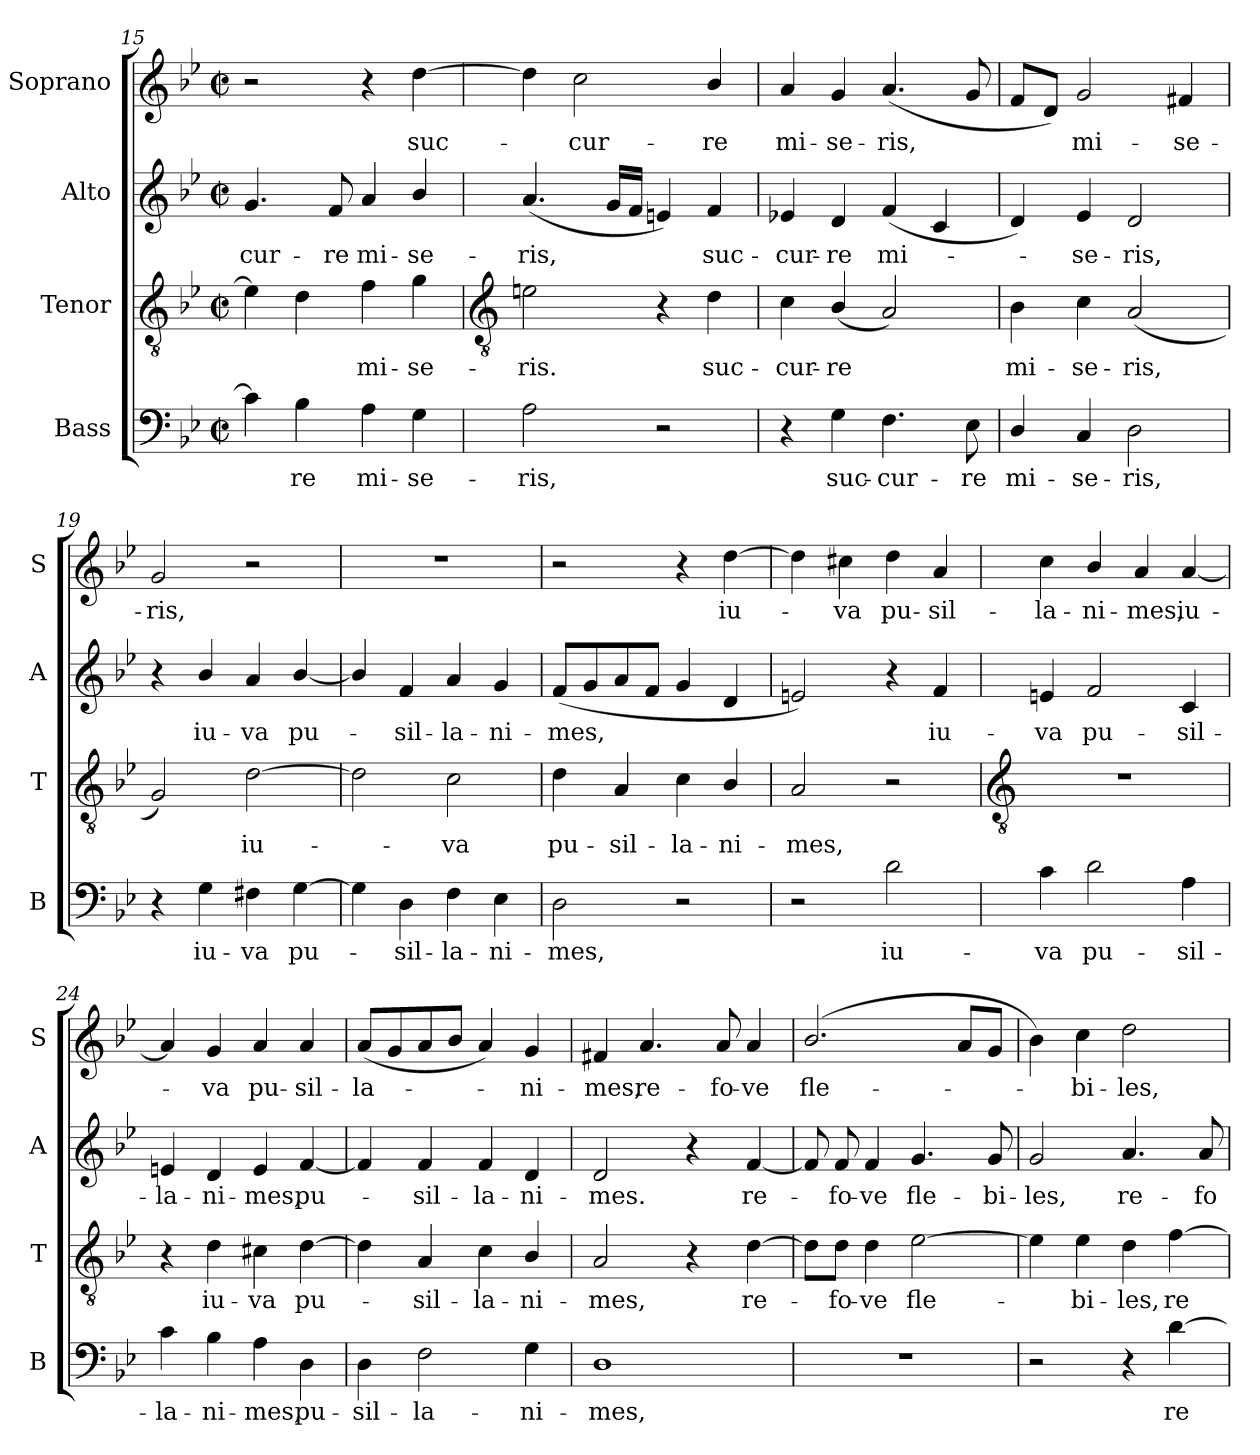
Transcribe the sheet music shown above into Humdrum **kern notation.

**kern	**text	**kern	**text	**kern	**text	**kern	**text
*part4	*part4	*part3	*part3	*part2	*part2	*part1	*part1
*staff4	*staff4	*staff3	*staff3	*staff2	*staff2	*staff1	*staff1
*I"Bass	*	*I"Tenor	*	*I"Alto	*	*I"Soprano	*
*I'B	*	*I'T	*	*I'A	*	*I'S	*
*clefF4	*	*clefGv2	*	*clefG2	*	*clefG2	*
*k[b-e-]	*	*k[b-e-]	*	*k[b-e-]	*	*k[b-e-]	*
*B-:	*	*B-:	*	*B-:	*	*B-:	*
*M2/2	*	*M2/2	*	*M2/2	*	*M2/2	*
*met(c|)	*	*met(c|)	*	*met(c|)	*	*met(c|)	*
=15	=15	=15	=15	=15	=15	=15	=15
!	!	!	!	!	!LO:LY:b	!	!
4c]	.	4e-]	.	4.g	-cur-	2r	.
!	!LO:LY:b	!	!	!	!	!	!
4B-	re	4d	.	.	.	.	.
!	!	!	!	!	!LO:LY:b	!	!
.	.	.	.	8f	-re	.	.
!	!LO:LY:b	!	!LO:LY:b	!	!LO:LY:b	!	!
4A	mi-	4f	mi-	4a	mi-	4r	.
!	!LO:LY:b	!	!LO:LY:b	!	!LO:LY:b	!	!LO:LY:b
4G	-se-	4g	-se-	4b-/	-se-	[4dd	suc-
!!LO:LB:g=z
=16	=16	=16	=16	=16	=16	=16	=16
*	*	*clefGv2	*	*	*	*	*
!	!LO:LY:b	!	!LO:LY:b	!	!LO:LY:b	!	!
2A	-ris,	2en	-ris.	(<4.a	-ris,	4dd]	.
!	!	!	!	!	!	!	!LO:LY:b
.	.	.	.	.	.	2cc	cur-
.	.	.	.	16gLL	.	.	.
.	.	.	.	16fJJ	.	.	.
2r	.	4r	.	4en)	.	.	.
!	!	!	!LO:LY:b	!	!LO:LY:b	!	!LO:LY:b
.	.	4d	suc-	4f	suc-	4b-/	-re
=17	=17	=17	=17	=17	=17	=17	=17
!	!	!	!LO:LY:b	!	!LO:LY:b	!	!LO:LY:b
4r	.	4c	-cur-	4e-X	-cur-	4a	mi-
!	!LO:LY:b	!	!LO:LY:b	!	!LO:LY:b	!	!LO:LY:b
4G	suc-	(<4B-/	-re	4d	-re	4g	-se-
!	!LO:LY:b	!	!	!	!LO:LY:b	!	!LO:LY:b
4.F	-cur-	2A)	.	(<4f	mi-	(<4.a	-ris,
.	.	.	.	4c	.	.	.
!	!LO:LY:b	!	!	!	!	!	!
8E-	-re	.	.	.	.	8g	.
=18	=18	=18	=18	=18	=18	=18	=18
!	!LO:LY:b	!	!LO:LY:b	!	!	!	!
4D/	mi-	4B-	mi-	4d)	.	8fL	.
.	.	.	.	.	.	8dJ)	.
!	!LO:LY:b	!	!LO:LY:b	!	!LO:LY:b	!	!LO:LY:b
4C	-se-	4c	-se-	4e-	se-	2g	mi-
!	!LO:LY:b	!	!LO:LY:b	!	!LO:LY:b	!	!
2D	-ris,	(<2A	-ris,	2d	-ris,	.	.
!	!	!	!	!	!	!	!LO:LY:b
.	.	.	.	.	.	4f#X	-se-
=19	=19	=19	=19	=19	=19	=19	=19
!	!	!	!	!	!	!	!LO:LY:b
4r	.	2G)	.	4r	.	2g	-ris,
!	!LO:LY:b	!	!	!	!LO:LY:b	!	!
4G	iu-	.	.	4b-/	iu-	.	.
!	!LO:LY:b	!	!LO:LY:b	!	!LO:LY:b	!	!
4F#X	-va	[2d	iu-	4a	-va	2r	.
!	!LO:LY:b	!	!	!	!LO:LY:b	!	!
[4G	pu-	.	.	[4b-/	pu-	.	.
=20	=20	=20	=20	=20	=20	=20	=20
4G]	.	2d]	.	4b-/]	.	1r	.
!	!LO:LY:b	!	!	!	!LO:LY:b	!	!
4D	sil-	.	.	4f	sil-	.	.
!	!LO:LY:b	!	!LO:LY:b	!	!LO:LY:b	!	!
4F	-la-	2c	va	4a	-la-	.	.
!	!LO:LY:b	!	!	!	!LO:LY:b	!	!
4E-	-ni-	.	.	4g	-ni-	.	.
=21	=21	=21	=21	=21	=21	=21	=21
!	!LO:LY:b	!	!LO:LY:b	!	!LO:LY:b	!	!
2D	-mes,	4d	pu-	(<8fL	-mes,	2r	.
.	.	.	.	8g	.	.	.
!	!	!	!LO:LY:b	!	!	!	!
.	.	4A	-sil-	8a	.	.	.
.	.	.	.	8fJ	.	.	.
!	!	!	!LO:LY:b	!	!	!	!
2r	.	4c	-la-	4g	.	4r	.
!	!	!	!LO:LY:b	!	!	!	!LO:LY:b
.	.	4B-/	-ni-	4d	.	[4dd	iu-
=22	=22	=22	=22	=22	=22	=22	=22
!	!	!	!LO:LY:b	!	!	!	!
2r	.	2A	-mes,	2en)	.	4dd]	.
!	!	!	!	!	!	!	!LO:LY:b
.	.	.	.	.	.	4cc#X	va
!	!LO:LY:b	!	!	!	!	!	!LO:LY:b
2d	iu-	2r	.	4r	.	4dd	pu-
!	!	!	!	!	!LO:LY:b	!	!LO:LY:b
.	.	.	.	4f	iu-	4a	-sil-
!!LO:LB:g=z
=23	=23	=23	=23	=23	=23	=23	=23
*	*	*clefGv2	*	*	*	*	*
!	!LO:LY:b	!	!	!	!LO:LY:b	!	!LO:LY:b
4c	-va	1r	.	4en	-va	4cc	-la-
!	!LO:LY:b	!	!	!	!LO:LY:b	!	!LO:LY:b
2d	pu-	.	.	2f	pu-	4b-/	-ni-
!	!	!	!	!	!	!	!LO:LY:b
.	.	.	.	.	.	4a	-mes,
!	!LO:LY:b	!	!	!	!LO:LY:b	!	!LO:LY:b
4A	-sil-	.	.	4c	-sil-	[4a	iu-
=24	=24	=24	=24	=24	=24	=24	=24
!	!LO:LY:b	!	!	!	!LO:LY:b	!	!
4c	-la-	4r	.	4en	-la-	4a]	.
!	!LO:LY:b	!	!LO:LY:b	!	!LO:LY:b	!	!LO:LY:b
4B-	-ni-	4d	iu-	4d	-ni-	4g	va
!	!LO:LY:b	!	!LO:LY:b	!	!LO:LY:b	!	!LO:LY:b
4A	-mes,	4c#X	-va	4e	-mes,	4a	pu-
!	!LO:LY:b	!	!LO:LY:b	!	!LO:LY:b	!	!LO:LY:b
4D	pu-	[4d	pu-	[4f	pu-	4a	-sil-
=25	=25	=25	=25	=25	=25	=25	=25
!	!LO:LY:b	!	!	!	!	!	!LO:LY:b
4D	-sil-	4d]	.	4f]	.	(<8aL	-la-
.	.	.	.	.	.	8g	.
!	!LO:LY:b	!	!LO:LY:b	!	!LO:LY:b	!	!
2F	-la-	4A	sil-	4f	sil-	8a	.
.	.	.	.	.	.	8b-J	.
!	!	!	!LO:LY:b	!	!LO:LY:b	!	!
.	.	4c	-la-	4f	-la-	4a)	.
!	!LO:LY:b	!	!LO:LY:b	!	!LO:LY:b	!	!LO:LY:b
4G	-ni-	4B-/	-ni-	4d	-ni-	4g	ni-
=26	=26	=26	=26	=26	=26	=26	=26
!	!LO:LY:b	!	!LO:LY:b	!	!LO:LY:b	!	!LO:LY:b
1D	-mes,	2A/	-mes,	2d	-mes.	4f#X	-mes,
!	!	!	!	!	!	!	!LO:LY:b
.	.	.	.	.	.	4.a	re-
.	.	4r	.	4r	.	.	.
!	!	!	!	!	!	!	!LO:LY:b
.	.	.	.	.	.	8a	-fo-
!	!	!	!LO:LY:b	!	!LO:LY:b	!	!LO:LY:b
.	.	[4d	re-	[4f	re-	4a	-ve
=27	=27	=27	=27	=27	=27	=27	=27
!	!	!	!	!	!	!	!LO:LY:b
1r	.	8d\L]	.	8f]	.	(<2.b-/	fle-
!	!	!	!LO:LY:b	!	!LO:LY:b	!	!
.	.	8d\J	fo-	8f	fo-	.	.
!	!	!	!LO:LY:b	!	!LO:LY:b	!	!
.	.	4d	-ve	4f	-ve	.	.
!	!	!	!LO:LY:b	!	!LO:LY:b	!	!
.	.	[2e-	fle-	4.g	fle-	.	.
.	.	.	.	.	.	8aL	.
!	!	!	!	!	!LO:LY:b	!	!
.	.	.	.	8g	-bi-	8gJ	.
=28	=28	=28	=28	=28	=28	=28	=28
!	!	!	!	!	!LO:LY:b	!	!
2r	.	4e-]	.	2g	-les,	4b-)	.
!	!	!	!LO:LY:b	!	!	!	!LO:LY:b
.	.	4e-	bi-	.	.	4cc	bi-
!	!	!	!LO:LY:b	!	!LO:LY:b	!	!LO:LY:b
4r	.	4d	-les,	4.a	re-	2dd	-les,
!	!LO:LY:b	!	!LO:LY:b	!	!	!	!
[4d	re-	[4f	re-	.	.	.	.
!	!	!	!	!	!LO:LY:b	!	!
.	.	.	.	8a	-fo-	.	.
=	=	=	=	=	=	=	=
*-	*-	*-	*-	*-	*-	*-	*-
